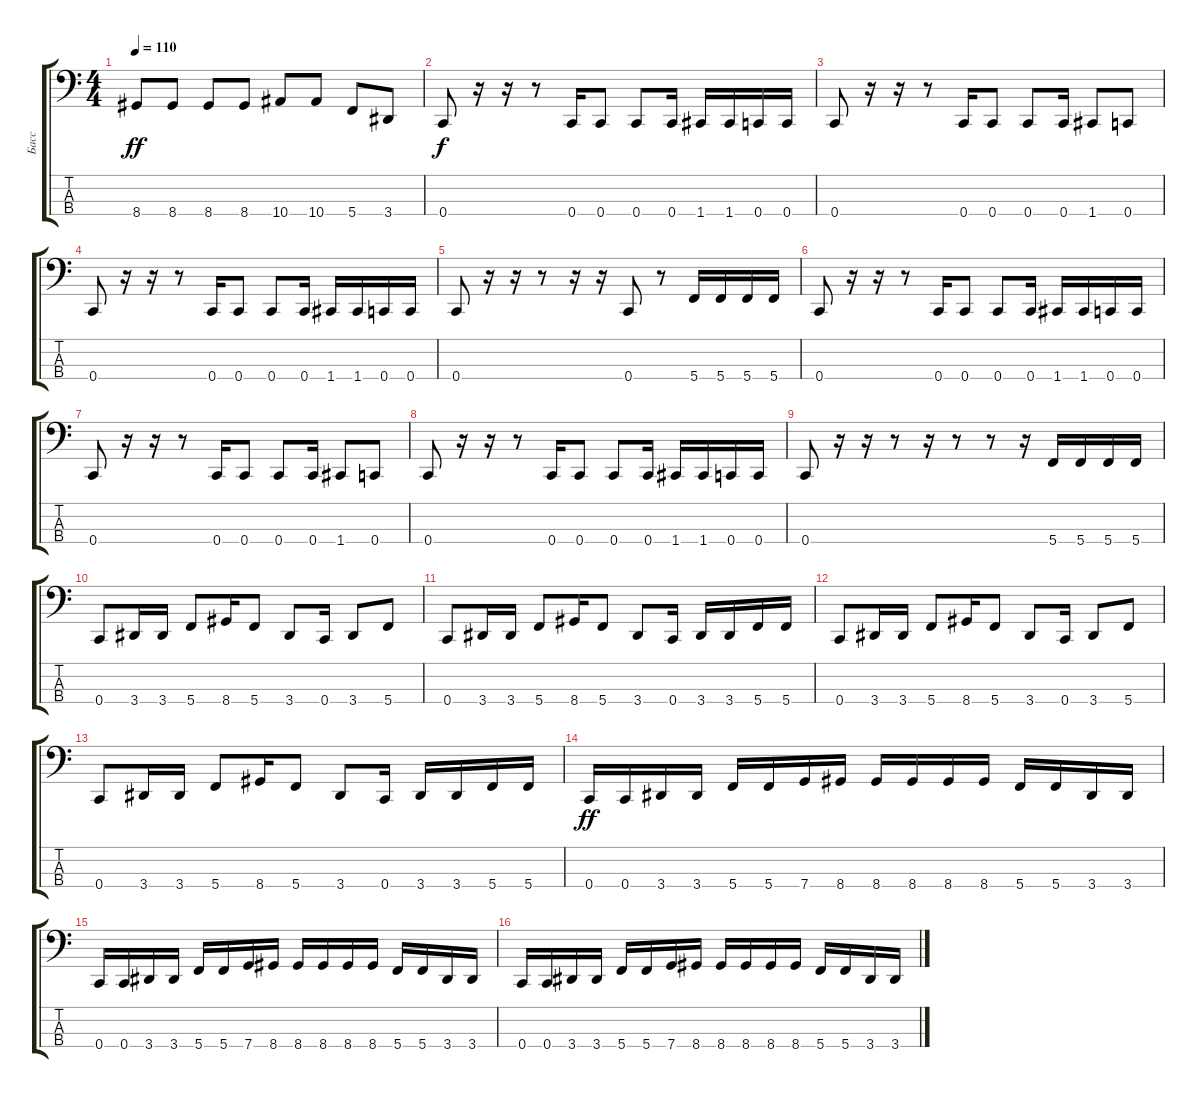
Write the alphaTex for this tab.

\track ("Басс" "Басс") {instrument electricbassfinger}
\staff {score tabs}
\tuning (F2 C2 G1 C1) {hide}
\ts (4 4)
\tempo 110
\clef f4
\ks c
8.4.8{dy ff} 8.4.8 8.4.8 8.4.8 10.4.8 10.4.8 5.4.8 3.4.8 |
0.4.8{dy f} r.16 r.16 r.8 0.4.16 0.4.8 0.4.8 0.4.16 1.4.16 1.4.16 0.4.16 0.4.16 |
0.4.8 r.16 r.16 r.8 0.4.16 0.4.8 0.4.8 0.4.16 1.4.8 0.4.8 |
0.4.8 r.16 r.16 r.8 0.4.16 0.4.8 0.4.8 0.4.16 1.4.16 1.4.16 0.4.16 0.4.16 |
0.4.8 r.16 r.16 r.8 r.16 r.16 0.4.8 r.8 5.4.16 5.4.16 5.4.16 5.4.16 |
0.4.8 r.16 r.16 r.8 0.4.16 0.4.8 0.4.8 0.4.16 1.4.16 1.4.16 0.4.16 0.4.16 |
0.4.8 r.16 r.16 r.8 0.4.16 0.4.8 0.4.8 0.4.16 1.4.8 0.4.8 |
0.4.8 r.16 r.16 r.8 0.4.16 0.4.8 0.4.8 0.4.16 1.4.16 1.4.16 0.4.16 0.4.16 |
0.4.8 r.16 r.16 r.8 r.16 r.8 r.8 r.16 5.4.16 5.4.16 5.4.16 5.4.16 |
0.4.8 3.4.16 3.4.16 5.4.8 8.4.16 5.4.8 3.4.8 0.4.16 3.4.8 5.4.8 |
0.4.8 3.4.16 3.4.16 5.4.8 8.4.16 5.4.8 3.4.8 0.4.16 3.4.16 3.4.16 5.4.16 5.4.16 |
0.4.8 3.4.16 3.4.16 5.4.8 8.4.16 5.4.8 3.4.8 0.4.16 3.4.8 5.4.8 |
0.4.8 3.4.16 3.4.16 5.4.8 8.4.16 5.4.8 3.4.8 0.4.16 3.4.16 3.4.16 5.4.16 5.4.16 |
0.4.16{dy ff} 0.4.16 3.4.16 3.4.16 5.4.16 5.4.16 7.4.16 8.4.16 8.4.16 8.4.16 8.4.16 8.4.16 5.4.16 5.4.16 3.4.16 3.4.16 |
0.4.16 0.4.16 3.4.16 3.4.16 5.4.16 5.4.16 7.4.16 8.4.16 8.4.16 8.4.16 8.4.16 8.4.16 5.4.16 5.4.16 3.4.16 3.4.16 |
0.4.16 0.4.16 3.4.16 3.4.16 5.4.16 5.4.16 7.4.16 8.4.16 8.4.16 8.4.16 8.4.16 8.4.16 5.4.16 5.4.16 3.4.16 3.4.16
